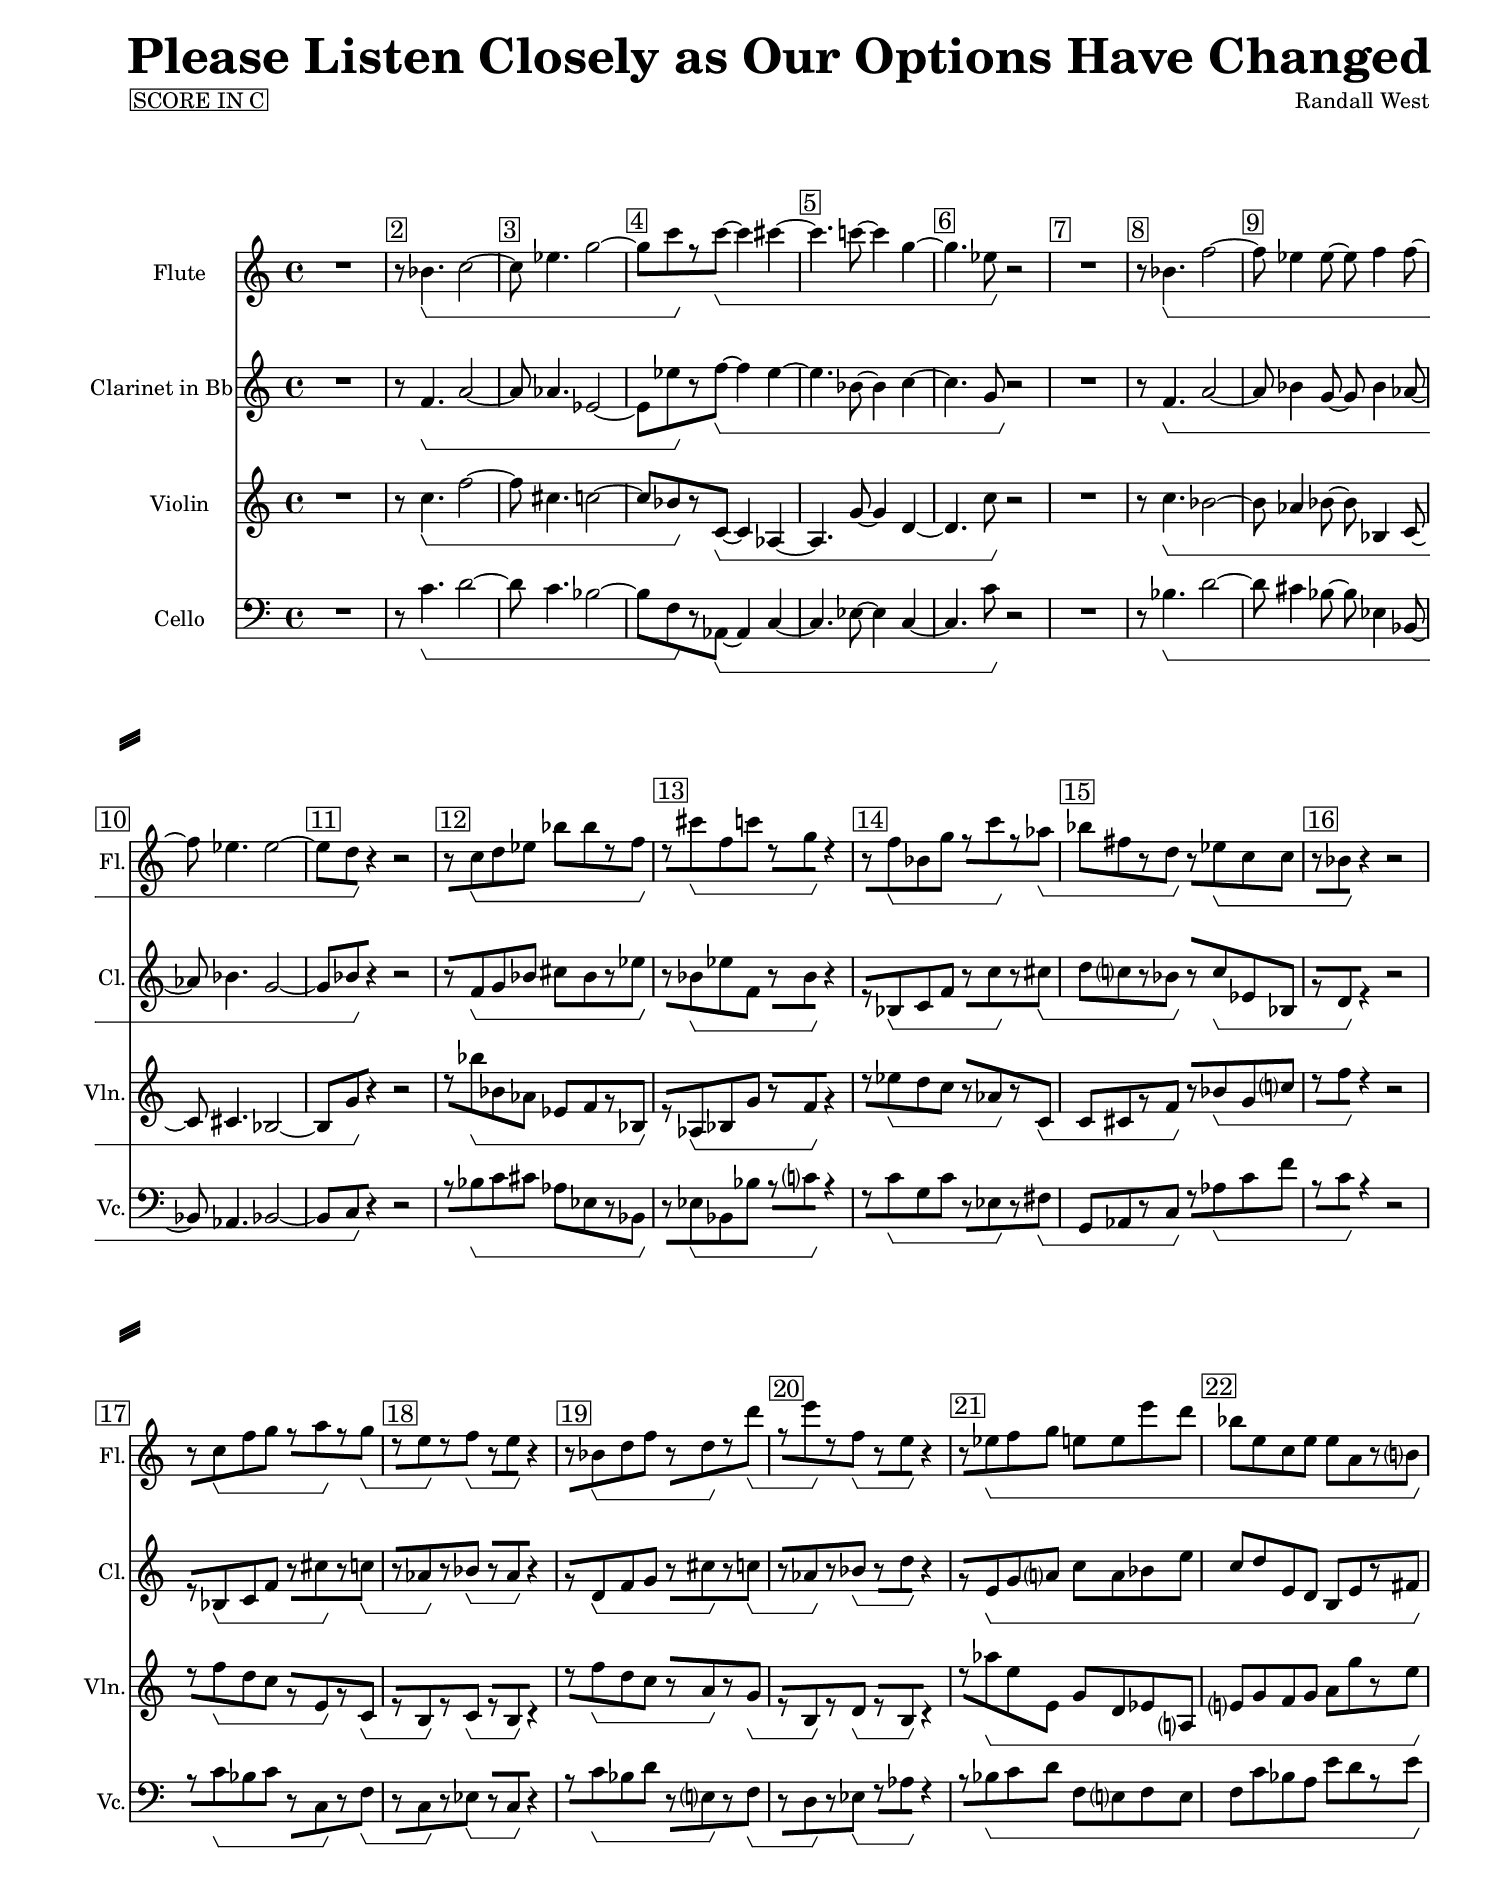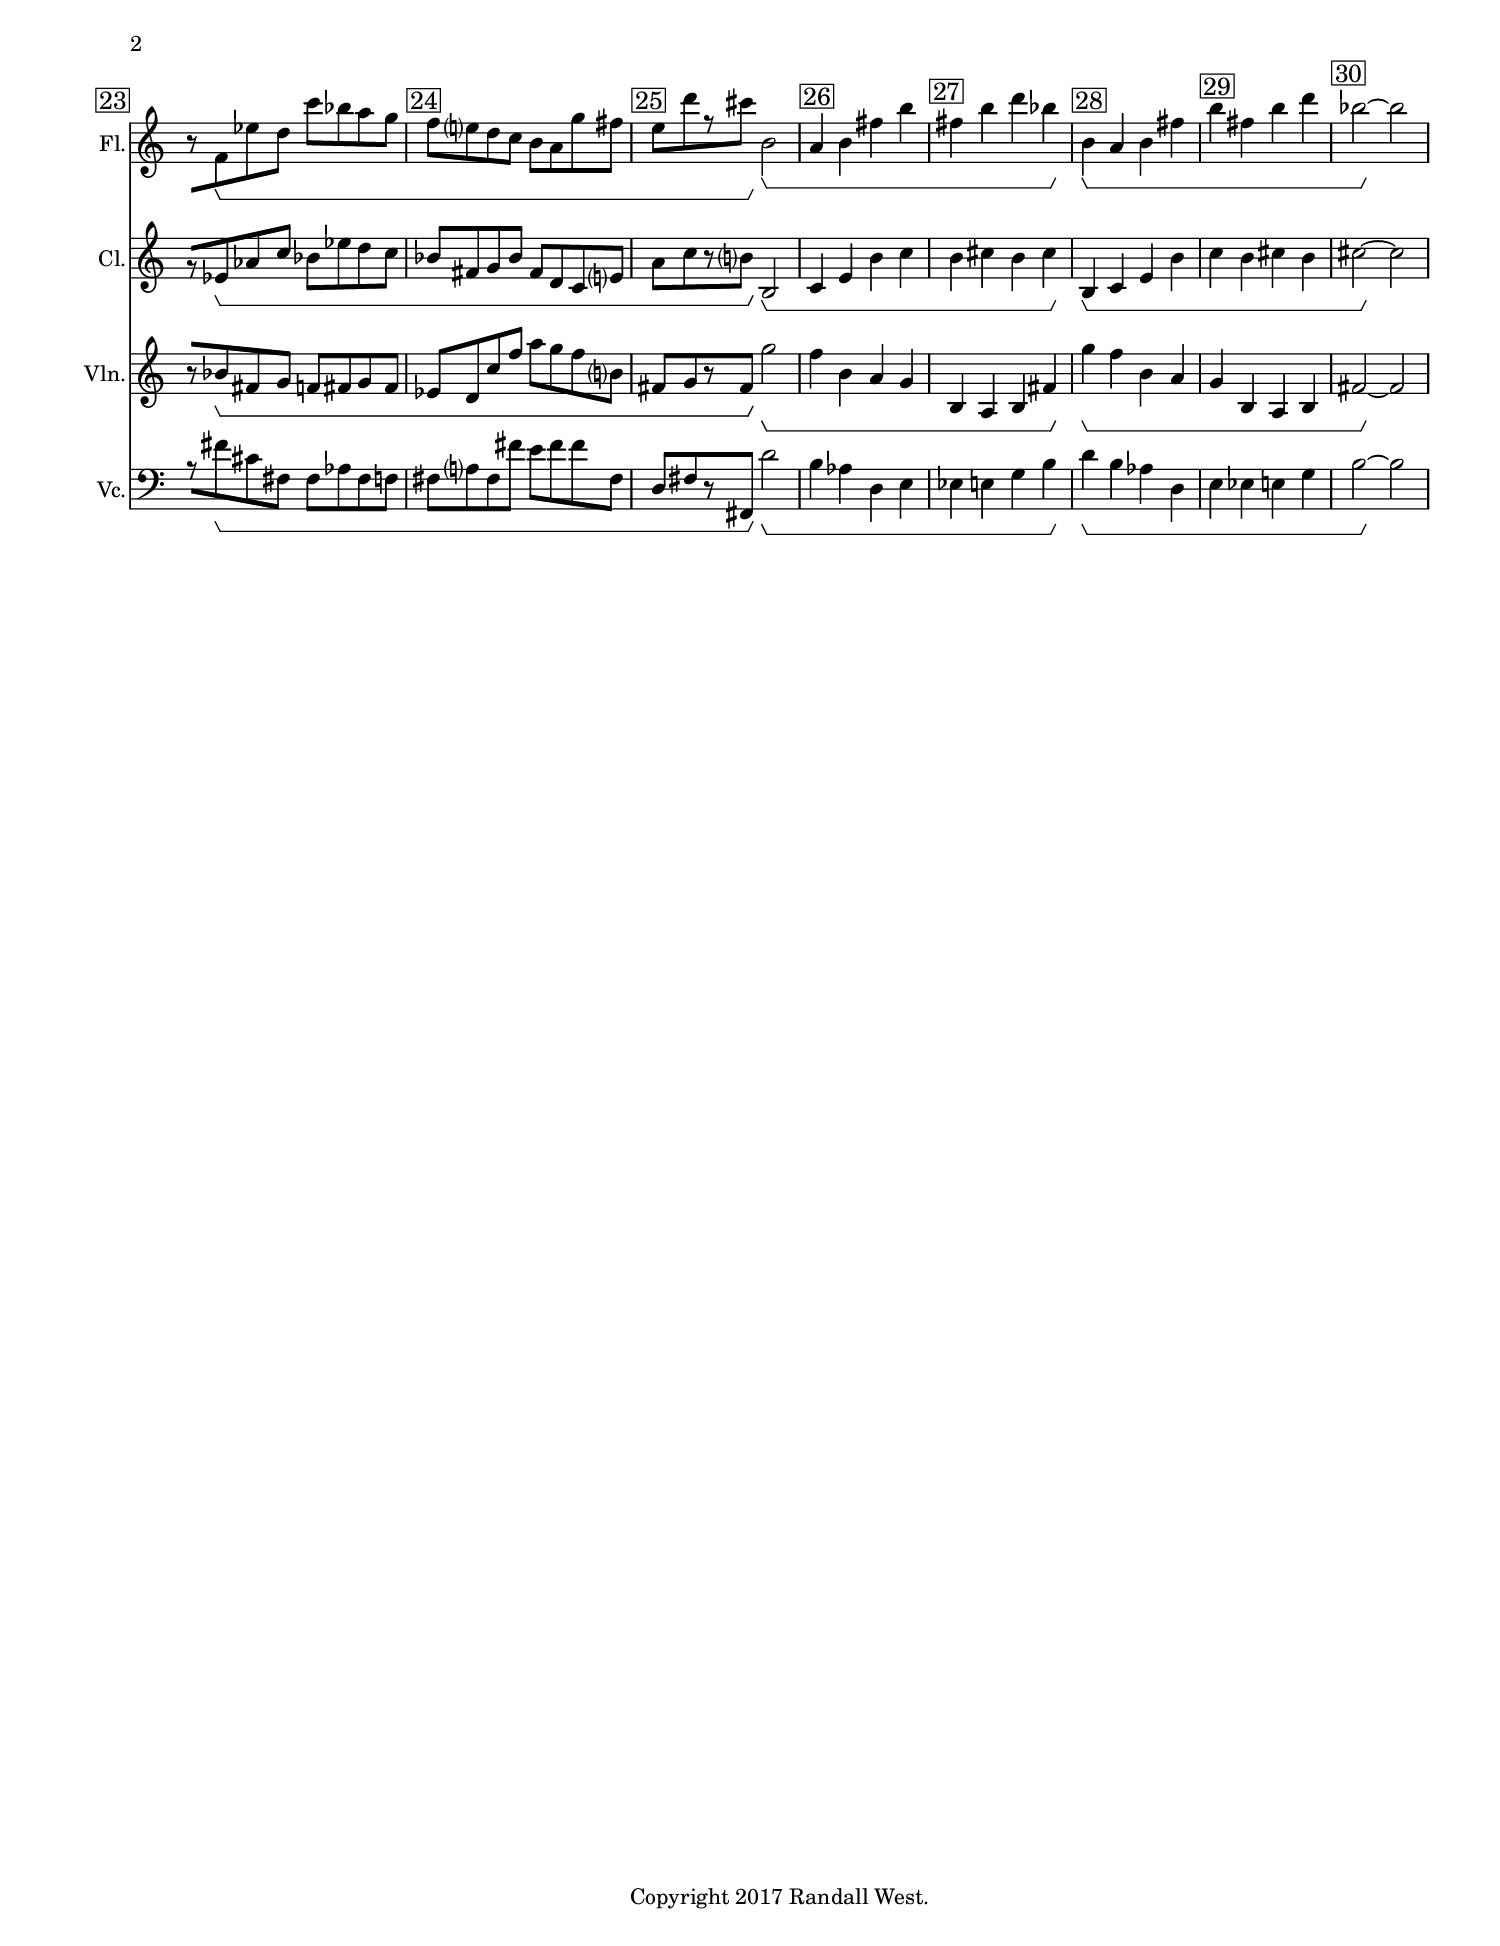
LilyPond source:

% 2017-09-18 23:00

\version "2.19.54"
\language "english"

#(set-global-staff-size 19)

\header {
    composer = "Randall West"
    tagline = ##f
    poet = \markup { \box "SCORE IN C" } %HACKY WAY TO GET SCORE IN C IN THERE !!!!!!
    title = \markup {
        \column {
            \center-align {
                \fontsize #3 {
                    "Please Listen Closely as Our Options Have Changed"
                }
            }
        }
    }
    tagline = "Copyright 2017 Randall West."
}

  #(set! paper-alist (cons '("10x13" . (cons (* 10 in) (* 13 in))) paper-alist))

  \paper {
    #(set-paper-size "10x13")
    %#(set-paper-size "letter")
    left-margin = 22\mm
    system-separator-markup = \slashSeparator
    markup-system-spacing = #'(
        (basic-distance . 0)
        (minimum-distance . 0)
        (padding . 8)
        (stretchability . 0)
    )
    system-system-spacing = #'(
        (basic-distance . 12)
        (minimum-distance . 18)
        (padding . 12)
        (stretchability . 20)
    )
}

\layout {
    \set Score.markFormatter = #format-mark-circle-letters 
    \context {        
        \Score
        
        % \remove "Bar_number_engraver"
        \override BarNumber #'break-visibility = #'#(#f #t #t)
        \override BarNumber #'font-size = #1.2
        \override BarNumber  #'stencil = #(make-stencil-boxer 0.1 0.25 ly:text-interface::print)
        
        \override RehearsalMark #'font-size = #6

    }
    \context {
        \Staff \RemoveEmptyStaves
        \override VerticalAxisGroup #'remove-first = ##t % NOTE: comment this out to show staves on first page
        \override Hairpin #'minimum-length = #6
    }
    \context {
        \RhythmicStaff \RemoveEmptyStaves
        \override VerticalAxisGroup #'remove-first = ##t % NOTE: comment this out to show staves on first page
        \override Hairpin #'minimum-length = #6
    }
    % \context {
    %     \Dynamics
    %     \consists #Measure_counter_engraver
    %     \override MeasureCounter.direction = #DOWN
    %     \override MeasureCounter.font-encoding = #'latin1
    %     \override MeasureCounter.font-shape = #'italic
    %     % to control the distance of the Dynamics context from the staff:
    %     \override VerticalAxisGroup.nonstaff-relatedstaff-spacing.padding = #3
    %     \override MeasureCounter.font-size = #1.2
    %     % NOTE... below causes an error... why?
    %     % \override MeasureCounter.stencil = #(make-stencil-boxer 0.1 0.25 ly:text-interface::print)
    % }
}


\header {}

\layout {}

\paper {}

\score {
    \new Score <<
        \context Staff = "Flute" \with {
            \consists Horizontal_bracket_engraver
        } {
            \set Staff.instrumentName = \markup { Flute }
            \set Staff.shortInstrumentName = \markup { Fl. }
            {
                \accidentalStyle modern-cautionary
                {
                    R1 * 1
                }
                r8
                bf'4. \startGroup
                c''2 ~
                c''8
                ef''4.
                g''2 ~
                g''8 [
                c'''8 \stopGroup
                r8
                c'''8 ~ ] \startGroup
                c'''4
                cs'''4 ~
                cs'''4.
                c'''8 ~
                c'''4
                g''4 ~
                g''4.
                ef''8 \stopGroup
                r2
                {
                    R1 * 1
                }
                r8
                bf'4. \startGroup
                f''2 ~
                f''8
                ef''4
                ef''8 ~
                ef''8
                f''4
                f''8 ~
                f''8
                ef''4.
                ef''2 ~
                ef''8 [
                d''8 \stopGroup
                r4 ]
                r2
                r8 [
                c''8 \startGroup
                d''8
                ef''8 ]
                bf''8 [
                bf''8
                r8
                f''8 \stopGroup ]
                r8 [
                cs'''8 \startGroup
                f''8
                c'''8 ]
                r8 [
                g''8 \stopGroup
                r4 ]
                r8 [
                f''8 \startGroup
                bf'8
                g''8 ]
                r8 [
                c'''8 \stopGroup
                r8
                af''8 ] \startGroup
                bf''8 [
                fs''8
                r8
                d''8 \stopGroup ]
                r8 [
                ef''8 \startGroup
                c''8
                c''8 ]
                r8 [
                bf'8 \stopGroup
                r4 ]
                r2
                r8 [
                c''8 \startGroup
                f''8
                g''8 ]
                r8 [
                a''8 \stopGroup
                r8
                g''8 ] \startGroup
                r8 [
                e''8 \stopGroup
                r8
                f''8 ] \startGroup
                r8 [
                e''8 \stopGroup
                r4 ]
                r8 [
                bf'8 \startGroup
                d''8
                f''8 ]
                r8 [
                d''8 \stopGroup
                r8
                d'''8 ] \startGroup
                r8 [
                e'''8 \stopGroup
                r8
                f''8 ] \startGroup
                r8 [
                e''8 \stopGroup
                r4 ]
                r8 [
                ef''8 \startGroup
                f''8
                g''8 ]
                e''8 [
                e''8
                e'''8
                d'''8 ]
                bf''8 [
                e''8
                c''8
                e''8 ]
                e''8 [
                a'8
                r8
                b'8 \stopGroup ]
                r8 [
                f'8 \startGroup
                ef''8
                d''8 ]
                c'''8 [
                bf''8
                a''8
                g''8 ]
                f''8 [
                e''8
                d''8
                c''8 ]
                b'8 [
                a'8
                g''8
                fs''8 ]
                e''8 [
                d'''8
                r8
                cs'''8 \stopGroup ]
                b'2 \startGroup
                a'4
                b'4
                fs''4
                b''4
                fs''4
                b''4
                d'''4
                bf''4 \stopGroup
                b'4 \startGroup
                a'4
                b'4
                fs''4
                b''4
                fs''4
                b''4
                d'''4
                bf''2 ~ \stopGroup
                bf''2
            }
        }
        \context Staff = "Clarinet" \with {
            \consists Horizontal_bracket_engraver
        } {
            \set Staff.instrumentName = \markup { "Clarinet in Bb" }
            \set Staff.shortInstrumentName = \markup { Cl. }
            {
                \accidentalStyle modern-cautionary
                {
                    R1 * 1
                }
                r8
                f'4. \startGroup
                a'2 ~
                a'8
                af'4.
                ef'2 ~
                ef'8 [
                ef''8 \stopGroup
                r8
                f''8 ~ ] \startGroup
                f''4
                ef''4 ~
                ef''4.
                bf'8 ~
                bf'4
                c''4 ~
                c''4.
                g'8 \stopGroup
                r2
                {
                    R1 * 1
                }
                r8
                f'4. \startGroup
                a'2 ~
                a'8
                bf'4
                g'8 ~
                g'8
                bf'4
                af'8 ~
                af'8
                bf'4.
                g'2 ~
                g'8 [
                bf'8 \stopGroup
                r4 ]
                r2
                r8 [
                f'8 \startGroup
                g'8
                bf'8 ]
                cs''8 [
                bf'8
                r8
                ef''8 \stopGroup ]
                r8 [
                bf'8 \startGroup
                ef''8
                f'8 ]
                r8 [
                bf'8 \stopGroup
                r4 ]
                r8 [
                bf8 \startGroup
                c'8
                f'8 ]
                r8 [
                c''8 \stopGroup
                r8
                cs''8 ] \startGroup
                d''8 [
                c''8
                r8
                bf'8 \stopGroup ]
                r8 [
                c''8 \startGroup
                ef'8
                bf8 ]
                r8 [
                d'8 \stopGroup
                r4 ]
                r2
                r8 [
                bf8 \startGroup
                c'8
                f'8 ]
                r8 [
                cs''8 \stopGroup
                r8
                c''8 ] \startGroup
                r8 [
                af'8 \stopGroup
                r8
                bf'8 ] \startGroup
                r8 [
                af'8 \stopGroup
                r4 ]
                r8 [
                d'8 \startGroup
                f'8
                g'8 ]
                r8 [
                cs''8 \stopGroup
                r8
                c''8 ] \startGroup
                r8 [
                af'8 \stopGroup
                r8
                bf'8 ] \startGroup
                r8 [
                d''8 \stopGroup
                r4 ]
                r8 [
                e'8 \startGroup
                g'8
                a'8 ]
                c''8 [
                a'8
                bf'8
                e''8 ]
                c''8 [
                d''8
                e'8
                d'8 ]
                b8 [
                e'8
                r8
                fs'8 \stopGroup ]
                r8 [
                ef'8 \startGroup
                af'8
                c''8 ]
                bf'8 [
                ef''8
                d''8
                c''8 ]
                bf'8 [
                fs'8
                g'8
                bf'8 ]
                fs'8 [
                d'8
                c'8
                e'8 ]
                a'8 [
                c''8
                r8
                b'8 \stopGroup ]
                b2 \startGroup
                c'4
                e'4
                b'4
                c''4
                b'4
                cs''4
                b'4
                cs''4 \stopGroup
                b4 \startGroup
                c'4
                e'4
                b'4
                c''4
                b'4
                cs''4
                b'4
                cs''2 ~ \stopGroup
                cs''2
            }
        }
        \context Staff = "Violin" \with {
            \consists Horizontal_bracket_engraver
        } {
            \set Staff.instrumentName = \markup { Violin }
            \set Staff.shortInstrumentName = \markup { Vln. }
            {
                \accidentalStyle modern-cautionary
                {
                    R1 * 1
                }
                r8
                c''4. \startGroup
                f''2 ~
                f''8
                cs''4.
                c''2 ~
                c''8 [
                bf'8 \stopGroup
                r8
                c'8 ~ ] \startGroup
                c'4
                af4 ~
                af4.
                g'8 ~
                g'4
                d'4 ~
                d'4.
                c''8 \stopGroup
                r2
                {
                    R1 * 1
                }
                r8
                c''4. \startGroup
                bf'2 ~
                bf'8
                af'4
                bf'8 ~
                bf'8
                bf4
                c'8 ~
                c'8
                cs'4.
                bf2 ~
                bf8 [
                g'8 \stopGroup
                r4 ]
                r2
                r8 [
                bf''8 \startGroup
                bf'8
                af'8 ]
                ef'8 [
                f'8
                r8
                bf8 \stopGroup ]
                r8 [
                af8 \startGroup
                bf8
                g'8 ]
                r8 [
                f'8 \stopGroup
                r4 ]
                r8 [
                ef''8 \startGroup
                d''8
                c''8 ]
                r8 [
                af'8 \stopGroup
                r8
                c'8 ] \startGroup
                c'8 [
                cs'8
                r8
                f'8 \stopGroup ]
                r8 [
                bf'8 \startGroup
                g'8
                c''8 ]
                r8 [
                f''8 \stopGroup
                r4 ]
                r2
                r8 [
                f''8 \startGroup
                d''8
                c''8 ]
                r8 [
                e'8 \stopGroup
                r8
                c'8 ] \startGroup
                r8 [
                b8 \stopGroup
                r8
                c'8 ] \startGroup
                r8 [
                b8 \stopGroup
                r4 ]
                r8 [
                f''8 \startGroup
                d''8
                c''8 ]
                r8 [
                a'8 \stopGroup
                r8
                g'8 ] \startGroup
                r8 [
                b8 \stopGroup
                r8
                d'8 ] \startGroup
                r8 [
                b8 \stopGroup
                r4 ]
                r8 [
                af''8 \startGroup
                e''8
                e'8 ]
                g'8 [
                d'8
                ef'8
                a8 ]
                e'8 [
                g'8
                f'8
                g'8 ]
                a'8 [
                g''8
                r8
                e''8 \stopGroup ]
                r8 [
                bf'8 \startGroup
                fs'8
                g'8 ]
                f'8 [
                fs'8
                g'8
                fs'8 ]
                ef'8 [
                d'8
                c''8
                f''8 ]
                a''8 [
                g''8
                f''8
                b'8 ]
                fs'8 [
                g'8
                r8
                fs'8 \stopGroup ]
                g''2 \startGroup
                f''4
                b'4
                a'4
                g'4
                b4
                a4
                b4
                fs'4 \stopGroup
                g''4 \startGroup
                f''4
                b'4
                a'4
                g'4
                b4
                a4
                b4
                fs'2 ~ \stopGroup
                fs'2
            }
        }
        \context Staff = "Cello" \with {
            \consists Horizontal_bracket_engraver
        } {
            \set Staff.instrumentName = \markup { Cello }
            \set Staff.shortInstrumentName = \markup { Vc. }
            \clef "bass"
            {
                \accidentalStyle modern-cautionary
                {
                    R1 * 1
                }
                r8
                c'4. \startGroup
                d'2 ~
                d'8
                c'4.
                bf2 ~
                bf8 [
                f8 \stopGroup
                r8
                af,8 ~ ] \startGroup
                af,4
                c4 ~
                c4.
                ef8 ~
                ef4
                c4 ~
                c4.
                c'8 \stopGroup
                r2
                {
                    R1 * 1
                }
                r8
                bf4. \startGroup
                d'2 ~
                d'8
                cs'4
                bf8 ~
                bf8
                ef4
                bf,8 ~
                bf,8
                af,4.
                bf,2 ~
                bf,8 [
                c8 \stopGroup
                r4 ]
                r2
                r8 [
                bf8 \startGroup
                c'8
                cs'8 ]
                af8 [
                ef8
                r8
                bf,8 \stopGroup ]
                r8 [
                ef8 \startGroup
                bf,8
                bf8 ]
                r8 [
                c'8 \stopGroup
                r4 ]
                r8 [
                c'8 \startGroup
                g8
                c'8 ]
                r8 [
                ef8 \stopGroup
                r8
                fs8 ] \startGroup
                g,8 [
                af,8
                r8
                c8 \stopGroup ]
                r8 [
                af8 \startGroup
                c'8
                f'8 ]
                r8 [
                c'8 \stopGroup
                r4 ]
                r2
                r8 [
                c'8 \startGroup
                bf8
                c'8 ]
                r8 [
                c8 \stopGroup
                r8
                f8 ] \startGroup
                r8 [
                c8 \stopGroup
                r8
                ef8 ] \startGroup
                r8 [
                c8 \stopGroup
                r4 ]
                r8 [
                c'8 \startGroup
                bf8
                d'8 ]
                r8 [
                e8 \stopGroup
                r8
                f8 ] \startGroup
                r8 [
                d8 \stopGroup
                r8
                ef8 ] \startGroup
                r8 [
                af8 \stopGroup
                r4 ]
                r8 [
                bf8 \startGroup
                c'8
                d'8 ]
                f8 [
                e8
                f8
                e8 ]
                f8 [
                c'8
                bf8
                a8 ]
                e'8 [
                d'8
                r8
                e'8 \stopGroup ]
                r8 [
                fs'8 \startGroup
                cs'8
                fs8 ]
                fs8 [
                af8
                fs8
                f8 ]
                fs8 [
                a8
                fs8
                fs'8 ]
                e'8 [
                fs'8
                fs'8
                fs8 ]
                d8 [
                fs8
                r8
                fs,8 \stopGroup ]
                d'2 \startGroup
                b4
                af4
                d4
                e4
                ef4
                e4
                g4
                b4 \stopGroup
                d'4 \startGroup
                b4
                af4
                d4
                e4
                ef4
                e4
                g4
                b2 ~ \stopGroup
                b2
            }
        }
    >>
}